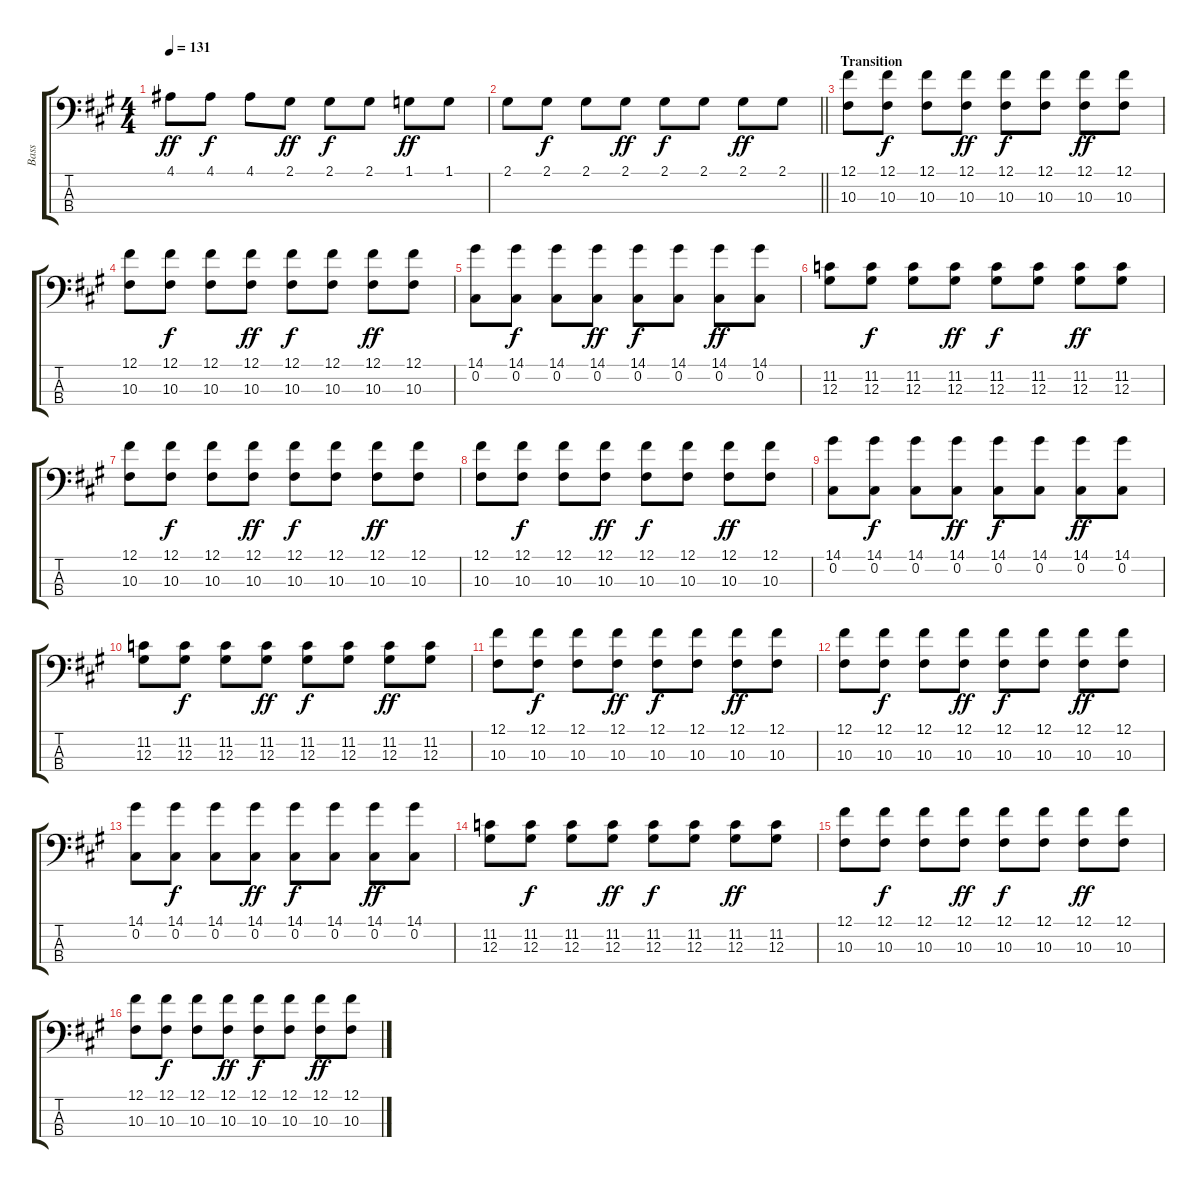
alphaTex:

\track ("Bass" "Bass") {instrument electricbassfinger}
\staff {score tabs}
\tuning (Gb2 Db2 Ab1 Eb1) {hide}
\ts (4 4)
\tempo 131
\clef f4
\ks a
4.1.8{dy ff} 4.1.8{dy f} 4.1.8 2.1.8{dy ff} 2.1.8{dy f} 2.1.8 1.1.8{dy ff} 1.1.8 |
\barLineRight lightlight
2.1.8 2.1.8{dy f} 2.1.8 2.1.8{dy ff} 2.1.8{dy f} 2.1.8 2.1.8{dy ff} 2.1.8 |
\section ("" "Transition")
(12.1 10.3).8 (12.1 10.3).8{dy f} (12.1 10.3).8 (12.1 10.3).8{dy ff} (12.1 10.3).8{dy f} (12.1 10.3).8 (12.1 10.3).8{dy ff} (12.1 10.3).8 |
(12.1 10.3).8 (12.1 10.3).8{dy f} (12.1 10.3).8 (12.1 10.3).8{dy ff} (12.1 10.3).8{dy f} (12.1 10.3).8 (12.1 10.3).8{dy ff} (12.1 10.3).8 |
(14.1 0.2).8 (14.1 0.2).8{dy f} (14.1 0.2).8 (14.1 0.2).8{dy ff} (14.1 0.2).8{dy f} (14.1 0.2).8 (14.1 0.2).8{dy ff} (14.1 0.2).8 |
(11.2 12.3).8 (11.2 12.3).8{dy f} (11.2 12.3).8 (11.2 12.3).8{dy ff} (11.2 12.3).8{dy f} (11.2 12.3).8 (11.2 12.3).8{dy ff} (11.2 12.3).8 |
(12.1 10.3).8 (12.1 10.3).8{dy f} (12.1 10.3).8 (12.1 10.3).8{dy ff} (12.1 10.3).8{dy f} (12.1 10.3).8 (12.1 10.3).8{dy ff} (12.1 10.3).8 |
(12.1 10.3).8 (12.1 10.3).8{dy f} (12.1 10.3).8 (12.1 10.3).8{dy ff} (12.1 10.3).8{dy f} (12.1 10.3).8 (12.1 10.3).8{dy ff} (12.1 10.3).8 |
(14.1 0.2).8 (14.1 0.2).8{dy f} (14.1 0.2).8 (14.1 0.2).8{dy ff} (14.1 0.2).8{dy f} (14.1 0.2).8 (14.1 0.2).8{dy ff} (14.1 0.2).8 |
(11.2 12.3).8 (11.2 12.3).8{dy f} (11.2 12.3).8 (11.2 12.3).8{dy ff} (11.2 12.3).8{dy f} (11.2 12.3).8 (11.2 12.3).8{dy ff} (11.2 12.3).8 |
(12.1 10.3).8 (12.1 10.3).8{dy f} (12.1 10.3).8 (12.1 10.3).8{dy ff} (12.1 10.3).8{dy f} (12.1 10.3).8 (12.1 10.3).8{dy ff} (12.1 10.3).8 |
(12.1 10.3).8 (12.1 10.3).8{dy f} (12.1 10.3).8 (12.1 10.3).8{dy ff} (12.1 10.3).8{dy f} (12.1 10.3).8 (12.1 10.3).8{dy ff} (12.1 10.3).8 |
(14.1 0.2).8 (14.1 0.2).8{dy f} (14.1 0.2).8 (14.1 0.2).8{dy ff} (14.1 0.2).8{dy f} (14.1 0.2).8 (14.1 0.2).8{dy ff} (14.1 0.2).8 |
(11.2 12.3).8 (11.2 12.3).8{dy f} (11.2 12.3).8 (11.2 12.3).8{dy ff} (11.2 12.3).8{dy f} (11.2 12.3).8 (11.2 12.3).8{dy ff} (11.2 12.3).8 |
(12.1 10.3).8 (12.1 10.3).8{dy f} (12.1 10.3).8 (12.1 10.3).8{dy ff} (12.1 10.3).8{dy f} (12.1 10.3).8 (12.1 10.3).8{dy ff} (12.1 10.3).8 |
(12.1 10.3).8 (12.1 10.3).8{dy f} (12.1 10.3).8 (12.1 10.3).8{dy ff} (12.1 10.3).8{dy f} (12.1 10.3).8 (12.1 10.3).8{dy ff} (12.1 10.3).8
